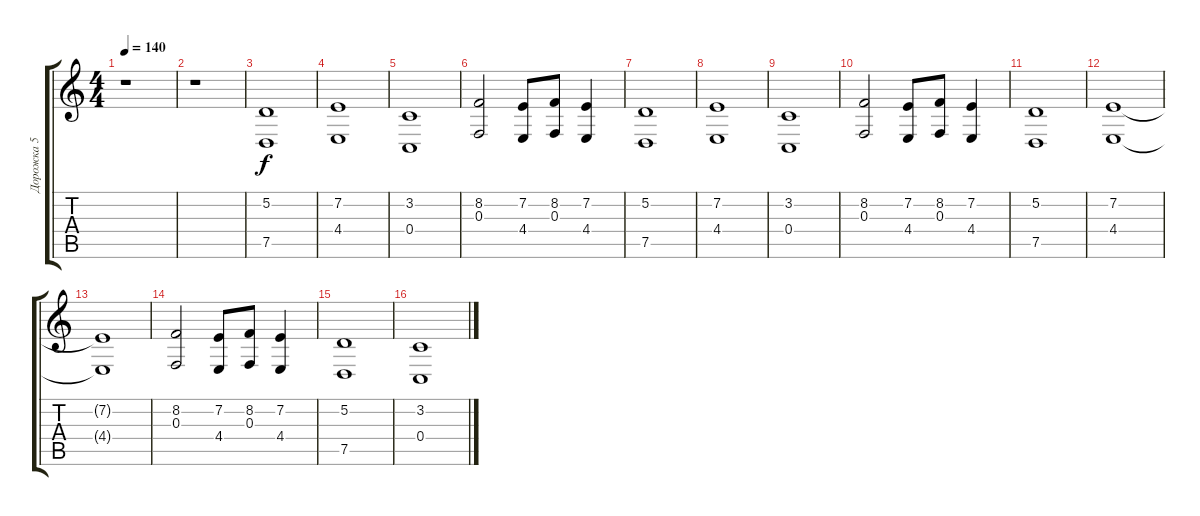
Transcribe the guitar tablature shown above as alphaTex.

\track ("Дорожка 5" "Дорожка 5") {instrument pad4choir}
\staff {score tabs}
\tuning (D4 A3 F3 C3 G2 C2) {hide}
\ts (4 4)
\tempo 140
\clef g2
\ks c
r.1{dy f} |
r.1 |
(5.2 7.5).1 |
(7.2 4.4).1 |
(3.2 0.4).1 |
(8.2 0.3).2 (7.2 4.4).8 (8.2 0.3).8 (7.2 4.4).4 |
(5.2 7.5).1 |
(7.2 4.4).1 |
(3.2 0.4).1 |
(8.2 0.3).2 (7.2 4.4).8 (8.2 0.3).8 (7.2 4.4).4 |
(5.2 7.5).1 |
(7.2 4.4).1 |
(7.2{t} 4.4{t}).1 |
(8.2 0.3).2 (7.2 4.4).8 (8.2 0.3).8 (7.2 4.4).4 |
(5.2 7.5).1 |
(3.2 0.4).1
